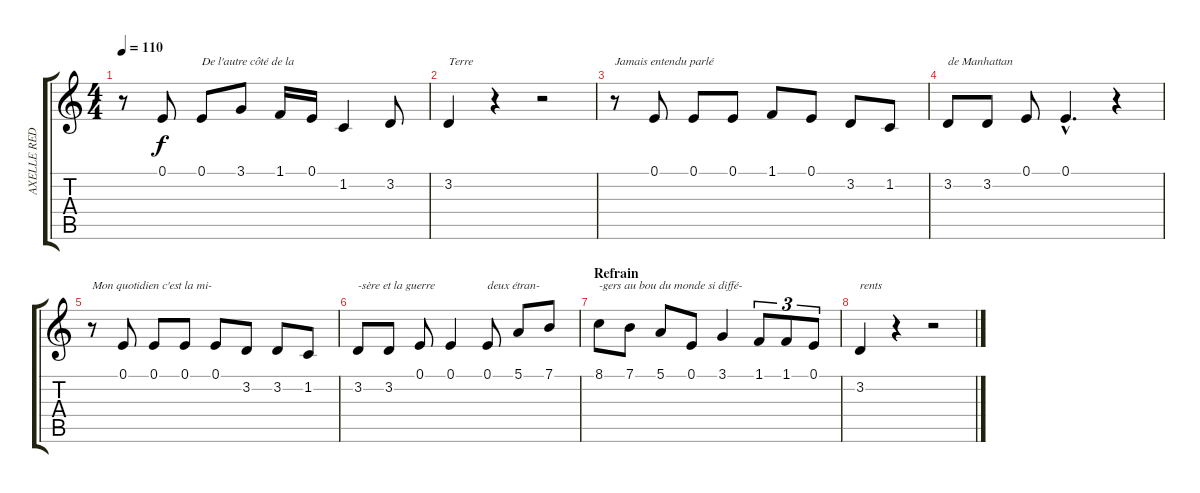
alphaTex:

\track ("AXELLE RED" "AXELLE RED") {instrument acousticgrandpiano}
\staff {score tabs}
\tuning (E4 B3 G3 D3 A2 E2) {hide}
\ts (4 4)
\tempo 110
\clef g2
\ks c
r.8{dy f} 0.1.8 0.1.8{txt "De l'autre côté de la"} 3.1.8 1.1.16 0.1.16 1.2.4 3.2.8 |
3.2.4{txt "Terre"} r.4 r.2 |
r.8{txt "Jamais entendu parlé"} 0.1.8 0.1.8 0.1.8 1.1.8 0.1.8 3.2.8 1.2.8 |
3.2.8{txt "de Manhattan"} 3.2.8 0.1.8 0.1{hac}.4{d} r.4 |
r.8{txt "Mon quotidien c'est la mi-"} 0.1.8 0.1.8 0.1.8 0.1.8 3.2.8 3.2.8 1.2.8 |
3.2.8{txt "-sère et la guerre"} 3.2.8 0.1.8 0.1.4 0.1.8{txt "deux étran-"} 5.1.8 7.1.8 |
\section ("" "Refrain")
8.1.8{txt "-gers au bou du monde si diffé-"} 7.1.8 5.1.8 0.1.8 3.1.4 1.1.8{tu (3 2)} 1.1.8{tu (3 2)} 0.1.8{tu (3 2)} |
3.2.4{txt "rents"} r.4 r.2
